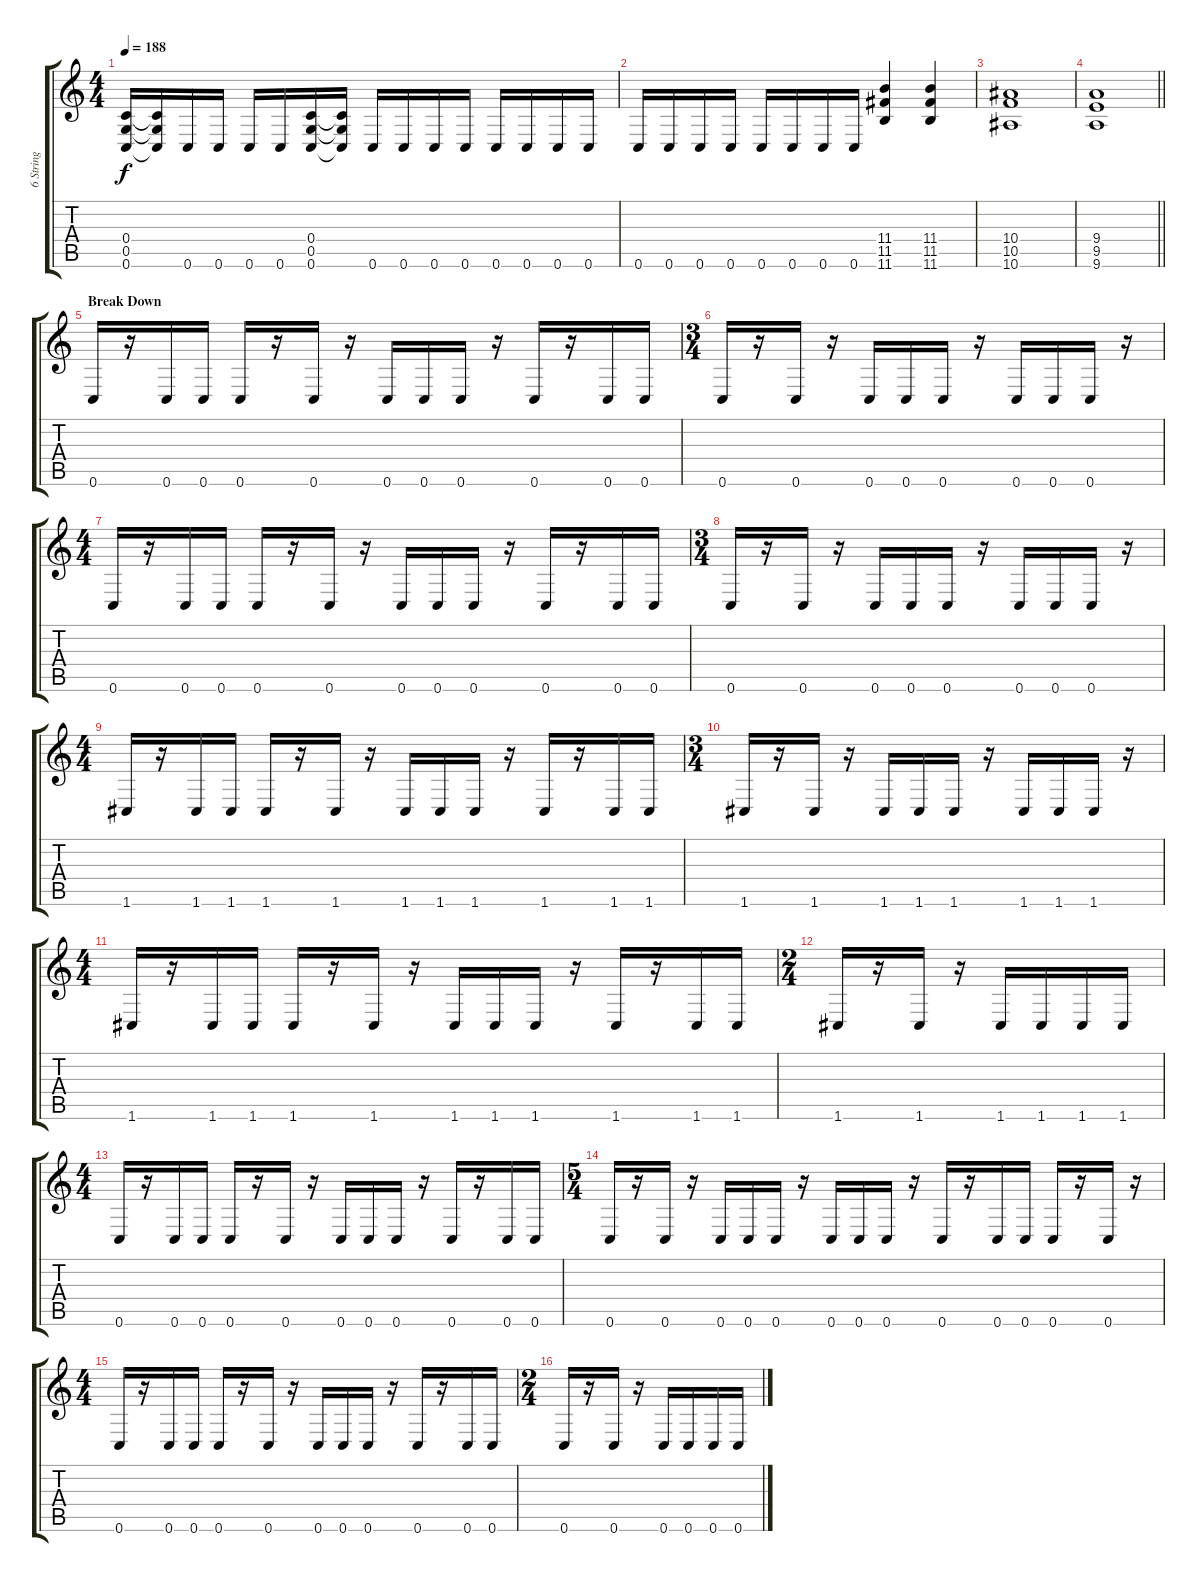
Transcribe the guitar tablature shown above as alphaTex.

\track ("6 String" "6 String") {instrument overdrivenguitar}
\staff {score tabs}
\tuning (D4 A3 F3 C3 G2 C2) {hide}
\ts (4 4)
\tempo 188
\clef g2
\ks c
(0.4 0.5 0.6).16{dy f} (0.4{t} 0.5{t} 0.6{t}).16 0.6.16 0.6.16 0.6.16 0.6.16 (0.4 0.5 0.6).16 (0.4{t} 0.5{t} 0.6{t}).16 0.6.16 0.6.16 0.6.16 0.6.16 0.6.16 0.6.16 0.6.16 0.6.16 |
0.6.16 0.6.16 0.6.16 0.6.16 0.6.16 0.6.16 0.6.16 0.6.16 (11.4 11.5 11.6).4 (11.4 11.5 11.6).4 |
(10.4 10.5 10.6).1 |
\barLineRight lightlight
(9.4 9.5 9.6).1 |
\section ("" "Break Down")
0.6.16 r.16 0.6.16 0.6.16 0.6.16 r.16 0.6.16 r.16 0.6.16 0.6.16 0.6.16 r.16 0.6.16 r.16 0.6.16 0.6.16 |
\ts (3 4)
0.6.16 r.16 0.6.16 r.16 0.6.16 0.6.16 0.6.16 r.16 0.6.16 0.6.16 0.6.16 r.16 |
\ts (4 4)
0.6.16 r.16 0.6.16 0.6.16 0.6.16 r.16 0.6.16 r.16 0.6.16 0.6.16 0.6.16 r.16 0.6.16 r.16 0.6.16 0.6.16 |
\ts (3 4)
0.6.16 r.16 0.6.16 r.16 0.6.16 0.6.16 0.6.16 r.16 0.6.16 0.6.16 0.6.16 r.16 |
\ts (4 4)
1.6.16 r.16 1.6.16 1.6.16 1.6.16 r.16 1.6.16 r.16 1.6.16 1.6.16 1.6.16 r.16 1.6.16 r.16 1.6.16 1.6.16 |
\ts (3 4)
1.6.16 r.16 1.6.16 r.16 1.6.16 1.6.16 1.6.16 r.16 1.6.16 1.6.16 1.6.16 r.16 |
\ts (4 4)
1.6.16 r.16 1.6.16 1.6.16 1.6.16 r.16 1.6.16 r.16 1.6.16 1.6.16 1.6.16 r.16 1.6.16 r.16 1.6.16 1.6.16 |
\ts (2 4)
1.6.16 r.16 1.6.16 r.16 1.6.16 1.6.16 1.6.16 1.6.16 |
\ts (4 4)
0.6.16 r.16 0.6.16 0.6.16 0.6.16 r.16 0.6.16 r.16 0.6.16 0.6.16 0.6.16 r.16 0.6.16 r.16 0.6.16 0.6.16 |
\ts (5 4)
0.6.16 r.16 0.6.16 r.16 0.6.16 0.6.16 0.6.16 r.16 0.6.16 0.6.16 0.6.16 r.16 0.6.16 r.16 0.6.16 0.6.16 0.6.16 r.16 0.6.16 r.16 |
\ts (4 4)
0.6.16 r.16 0.6.16 0.6.16 0.6.16 r.16 0.6.16 r.16 0.6.16 0.6.16 0.6.16 r.16 0.6.16 r.16 0.6.16 0.6.16 |
\ts (2 4)
0.6.16 r.16 0.6.16 r.16 0.6.16 0.6.16 0.6.16 0.6.16
